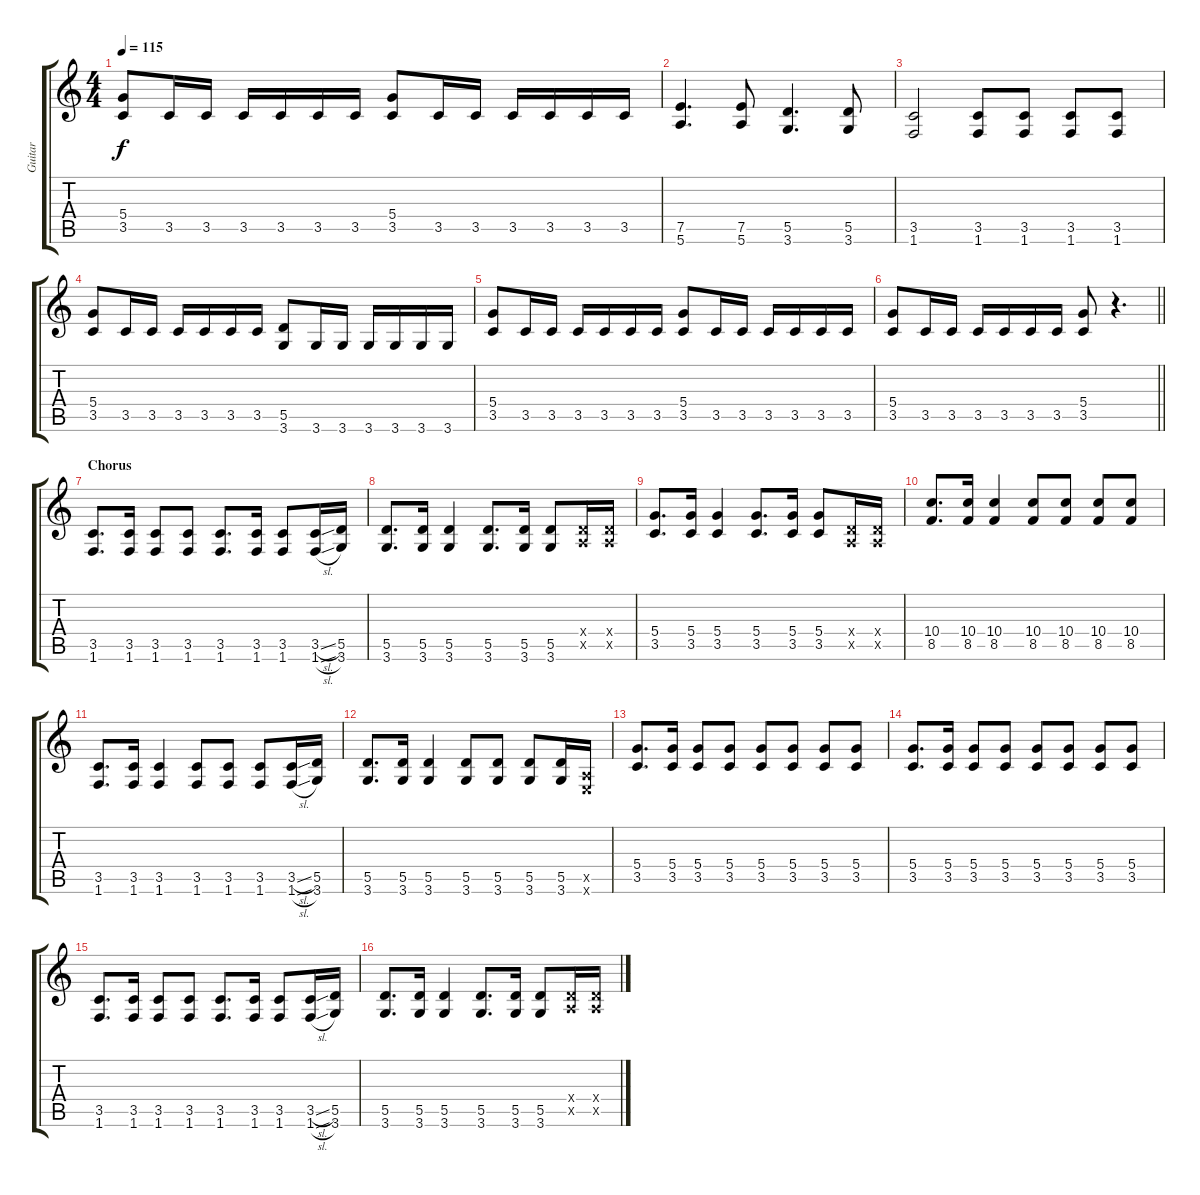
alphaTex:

\track ("Guitar" "Guitar") {instrument overdrivenguitar}
\staff {score tabs}
\tuning (E4 B3 G3 D3 A2 E2) {hide}
\ts (4 4)
\tempo 115
\clef g2
\ks c
(5.4 3.5).8{dy f} 3.5.16 3.5.16 3.5.16 3.5.16 3.5.16 3.5.16 (5.4 3.5).8 3.5.16 3.5.16 3.5.16 3.5.16 3.5.16 3.5.16 |
(7.5 5.6).4{d} (7.5 5.6).8 (5.5 3.6).4{d} (5.5 3.6).8 |
(3.5 1.6).2 (3.5 1.6).8 (3.5 1.6).8 (3.5 1.6).8 (3.5 1.6).8 |
(5.4 3.5).8 3.5.16 3.5.16 3.5.16 3.5.16 3.5.16 3.5.16 (5.5 3.6).8 3.6.16 3.6.16 3.6.16 3.6.16 3.6.16 3.6.16 |
(5.4 3.5).8 3.5.16 3.5.16 3.5.16 3.5.16 3.5.16 3.5.16 (5.4 3.5).8 3.5.16 3.5.16 3.5.16 3.5.16 3.5.16 3.5.16 |
\barLineRight lightlight
(5.4 3.5).8 3.5.16 3.5.16 3.5.16 3.5.16 3.5.16 3.5.16 (5.4 3.5).8 r.4{d} |
\section ("" "Chorus")
(3.5 1.6).8{d} (3.5 1.6).16 (3.5 1.6).8 (3.5 1.6).8 (3.5 1.6).8{d} (3.5 1.6).16 (3.5 1.6).8 (3.5{sl} 1.6{sl}).16 (5.5 3.6).16 |
(5.5 3.6).8{d} (5.5 3.6).16 (5.5 3.6).4 (5.5 3.6).8{d} (5.5 3.6).16 (5.5 3.6).8 (0.4{x} 0.5{x}).16 (0.4{x} 0.5{x}).16 |
(5.4 3.5).8{d} (5.4 3.5).16 (5.4 3.5).4 (5.4 3.5).8{d} (5.4 3.5).16 (5.4 3.5).8 (0.4{x} 0.5{x}).16 (0.4{x} 0.5{x}).16 |
(10.4 8.5).8{d} (10.4 8.5).16 (10.4 8.5).4 (10.4 8.5).8 (10.4 8.5).8 (10.4 8.5).8 (10.4 8.5).8 |
(3.5 1.6).8{d} (3.5 1.6).16 (3.5 1.6).4 (3.5 1.6).8 (3.5 1.6).8 (3.5 1.6).8 (3.5{sl} 1.6{sl}).16 (5.5 3.6).16 |
(5.5 3.6).8{d} (5.5 3.6).16 (5.5 3.6).4 (5.5 3.6).8 (5.5 3.6).8 (5.5 3.6).8 (5.5 3.6).16 (0.5{x} 0.6{x}).16 |
(5.4 3.5).8{d} (5.4 3.5).16 (5.4 3.5).8 (5.4 3.5).8 (5.4 3.5).8 (5.4 3.5).8 (5.4 3.5).8 (5.4 3.5).8 |
(5.4 3.5).8{d} (5.4 3.5).16 (5.4 3.5).8 (5.4 3.5).8 (5.4 3.5).8 (5.4 3.5).8 (5.4 3.5).8 (5.4 3.5).8 |
(3.5 1.6).8{d} (3.5 1.6).16 (3.5 1.6).8 (3.5 1.6).8 (3.5 1.6).8{d} (3.5 1.6).16 (3.5 1.6).8 (3.5{sl} 1.6{sl}).16 (5.5 3.6).16 |
(5.5 3.6).8{d} (5.5 3.6).16 (5.5 3.6).4 (5.5 3.6).8{d} (5.5 3.6).16 (5.5 3.6).8 (0.4{x} 0.5{x}).16 (0.4{x} 0.5{x}).16
